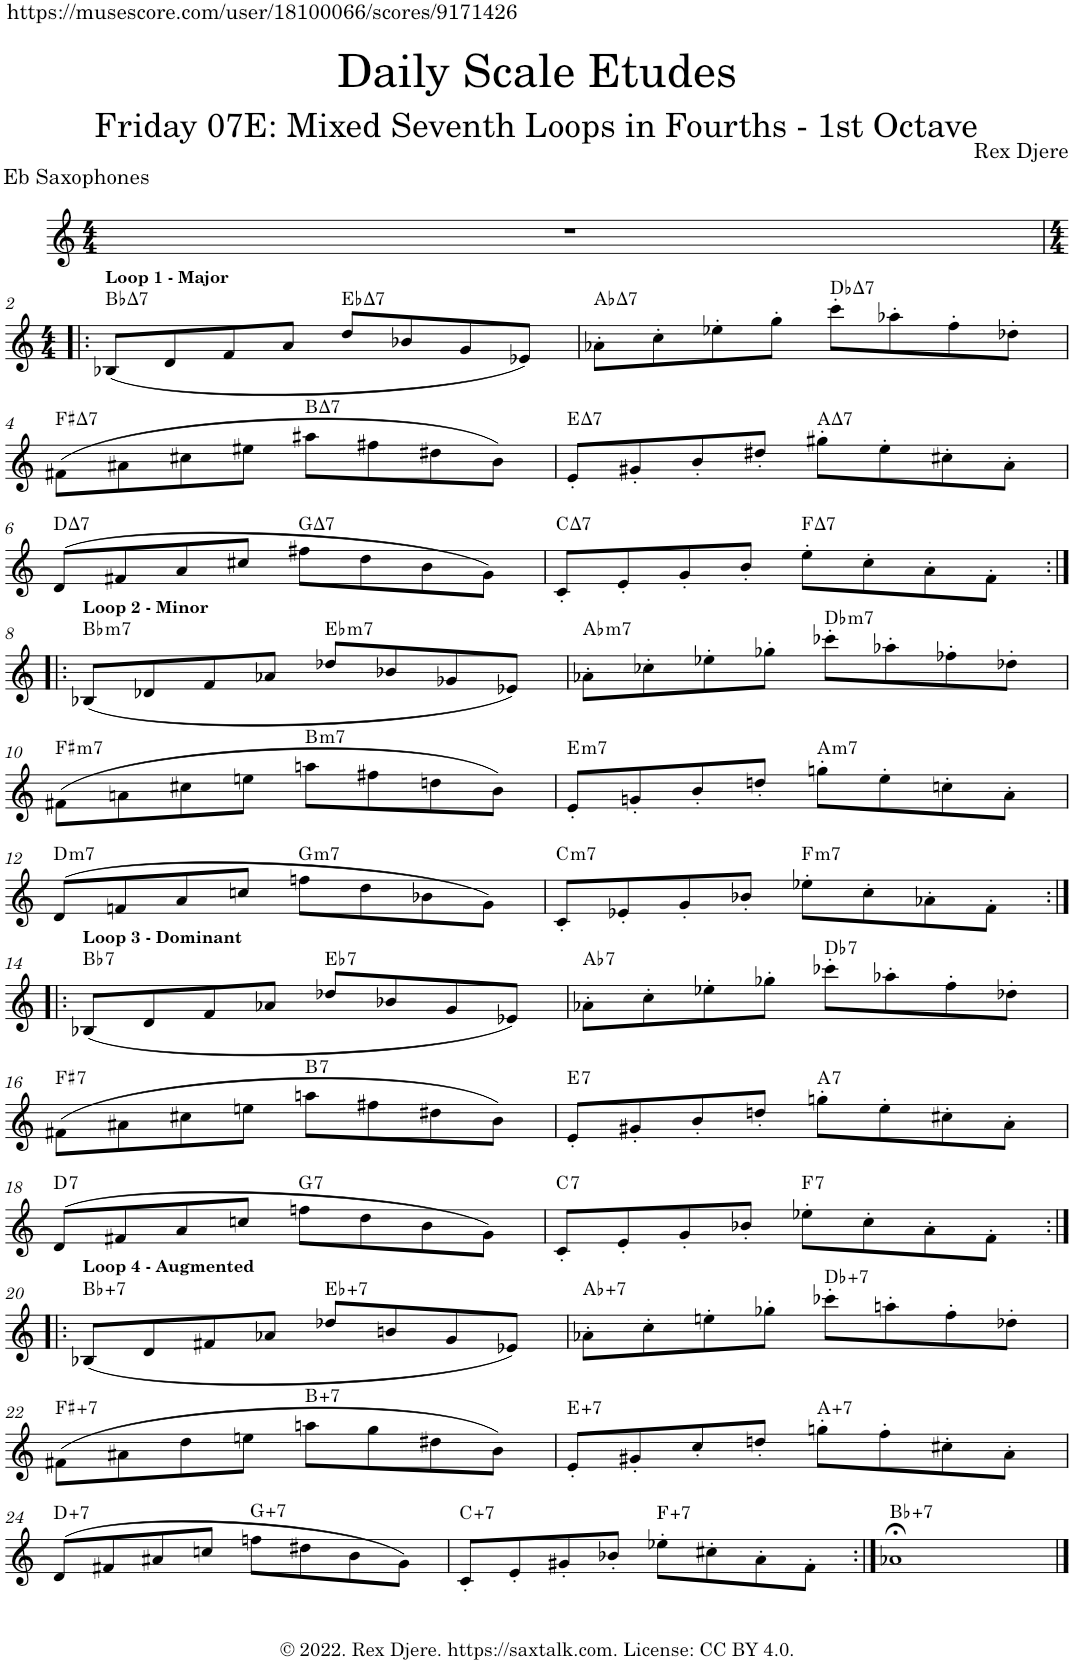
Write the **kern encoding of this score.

**kern	**harte
*part1	*part1
*staff1	*
*I"Alto Saxophone	*
*I'A. Sax.	*
*clefG2	*
*Trd5c9	*
*k[]	*
*M4/4	*
=1	=1
1r	.
!!LO:LB:g=z
=2!|:	=2!|:
*M4/4	*
!LO:TX:a:B:t=Loop 1 - Major	!LO:H:kt=7
(8B-X/L	Bb:maj7
8d/	.
8f/	.
8a/J	.
!	!LO:H:kt=7
8dd/L	Eb:maj7
8b-X/	.
8g/	.
8e-X/J)	.
=3	=3
!	!LO:H:kt=7
8a-X'\L	Ab:maj7
8cc'\	.
8ee-X'\	.
8gg'\J	.
!	!LO:H:kt=7
8ccc'\L	Db:maj7
8aa-X'\	.
8ff'\	.
8dd-X'\J	.
!!LO:LB:g=z
=4	=4
!	!LO:H:kt=7
(8f#X\L	F#:maj7
8a#X\	.
8cc#X\	.
8ee#X\J	.
!	!LO:H:kt=7
8aa#X\L	B:maj7
8ff#X\	.
8dd#X\	.
8b\J)	.
=5	=5
!	!LO:H:kt=7
8e'/L	E:maj7
8g#X'/	.
8b'/	.
8dd#X'/J	.
!	!LO:H:kt=7
8gg#X'\L	A:maj7
8ee'\	.
8cc#X'\	.
8a'\J	.
!!LO:LB:g=z
=6	=6
!	!LO:H:kt=7
(8d/L	D:maj7
8f#X/	.
8a/	.
8cc#X/J	.
!	!LO:H:kt=7
8ff#X\L	G:maj7
8dd\	.
8b\	.
8g\J)	.
=7	=7
!	!LO:H:kt=7
8c'/L	C:maj7
8e'/	.
8g'/	.
8b'/J	.
!	!LO:H:kt=7
8ee'\L	F:maj7
8cc'\	.
8a'\	.
8f'\J	.
!!LO:LB:g=z
=8:|!|:	=8:|!|:
!LO:TX:a:B:t=Loop 2 - Minor	!LO:H:kt=m7
(8B-X/L	Bb:min7
8d-X/	.
8f/	.
8a-X/J	.
!	!LO:H:kt=m7
8dd-X/L	Eb:min7
8b-X/	.
8g-X/	.
8e-X/J)	.
=9	=9
!	!LO:H:kt=m7
8a-X'\L	Ab:min7
8cc-X'\	.
8ee-X'\	.
8gg-X'\J	.
!	!LO:H:kt=m7
8ccc-X'\L	Db:min7
8aa-X'\	.
8ff-X'\	.
8dd-X'\J	.
!!LO:LB:g=z
=10	=10
!	!LO:H:kt=m7
(8f#X\L	F#:min7
8an\	.
8cc#X\	.
8een\J	.
!	!LO:H:kt=m7
8aan\L	B:min7
8ff#X\	.
8ddn\	.
8b\J)	.
=11	=11
!	!LO:H:kt=m7
8e'/L	E:min7
8gn'/	.
8b'/	.
8ddn'/J	.
!	!LO:H:kt=m7
8ggn'\L	A:min7
8ee'\	.
8ccn'\	.
8a'\J	.
!!LO:LB:g=z
=12	=12
!	!LO:H:kt=m7
(8d/L	D:min7
8fn/	.
8a/	.
8ccn/J	.
!	!LO:H:kt=m7
8ffn\L	G:min7
8dd\	.
8b-X\	.
8g\J)	.
=13	=13
!	!LO:H:kt=m7
8c'/L	C:min7
8e-X'/	.
8g'/	.
8b-X'/J	.
!	!LO:H:kt=m7
8ee-X'\L	F:min7
8cc'\	.
8a-X'\	.
8f'\J	.
!!LO:LB:g=z
=14:|!|:	=14:|!|:
!LO:TX:a:B:t=Loop 3 - Dominant	!LO:H:kt=7
(8B-X/L	Bb:7
8d/	.
8f/	.
8a-X/J	.
!	!LO:H:kt=7
8dd-X/L	Eb:7
8b-X/	.
8g/	.
8e-X/J)	.
=15	=15
!	!LO:H:kt=7
8a-X'\L	Ab:7
8cc'\	.
8ee-X'\	.
8gg-X'\J	.
!	!LO:H:kt=7
8ccc-X'\L	Db:7
8aa-X'\	.
8ff'\	.
8dd-X'\J	.
!!LO:LB:g=z
=16	=16
!	!LO:H:kt=7
(8f#X\L	F#:7
8a#X\	.
8cc#X\	.
8een\J	.
!	!LO:H:kt=7
8aan\L	B:7
8ff#X\	.
8dd#X\	.
8b\J)	.
=17	=17
!	!LO:H:kt=7
8e'/L	E:7
8g#X'/	.
8b'/	.
8ddn'/J	.
!	!LO:H:kt=7
8ggn'\L	A:7
8ee'\	.
8cc#X'\	.
8a'\J	.
!!LO:LB:g=z
=18	=18
!	!LO:H:kt=7
(8d/L	D:7
8f#X/	.
8a/	.
8ccn/J	.
!	!LO:H:kt=7
8ffn\L	G:7
8dd\	.
8b\	.
8g\J)	.
=19	=19
!	!LO:H:kt=7
8c'/L	C:7
8e'/	.
8g'/	.
8b-X'/J	.
!	!LO:H:kt=7
8ee-X'\L	F:7
8cc'\	.
8a'\	.
8f'\J	.
!!LO:LB:g=z
=20:|!|:	=20:|!|:
!LO:TX:a:B:t=Loop 4 - Augmented	!LO:H:kt=7
(8B-X/L	Bb:aug(b7)
8d/	.
8f#X/	.
8a-X/J	.
!	!LO:H:kt=7
8dd-X/L	Eb:aug(b7)
8bn/	.
8g/	.
8e-X/J)	.
=21	=21
!	!LO:H:kt=7
8a-X'\L	Ab:aug(b7)
8cc'\	.
8een'\	.
8gg-X'\J	.
!	!LO:H:kt=7
8ccc-X'\L	Db:aug(b7)
8aan'\	.
8ff'\	.
8dd-X'\J	.
!!LO:LB:g=z
=22	=22
!	!LO:H:kt=7
(8f#X\L	F#:aug(b7)
8a#X\	.
8dd\	.
8een\J	.
!	!LO:H:kt=7
8aan\L	B:aug(b7)
8gg\	.
8dd#X\	.
8b\J)	.
=23	=23
!	!LO:H:kt=7
8e'/L	E:aug(b7)
8g#X'/	.
8cc'/	.
8ddn'/J	.
!	!LO:H:kt=7
8ggn'\L	A:aug(b7)
8ff'\	.
8cc#X'\	.
8a'\J	.
!!LO:LB:g=z
=24	=24
!	!LO:H:kt=7
(8d/L	D:aug(b7)
8f#X/	.
8a#X/	.
8ccn/J	.
!	!LO:H:kt=7
8ffn\L	G:aug(b7)
8dd#X\	.
8b\	.
8g\J)	.
=25	=25
!	!LO:H:kt=7
8c'/L	C:aug(b7)
8e'/	.
8g#X'/	.
8b-X'/J	.
!	!LO:H:kt=7
8ee-X'\L	F:aug(b7)
8cc#X'\	.
8a'\	.
8f'\J	.
=26:|!	=26:|!
!	!LO:H:kt=7
1a-X;<	Bb:aug(b7)
==	==
*-	*-
